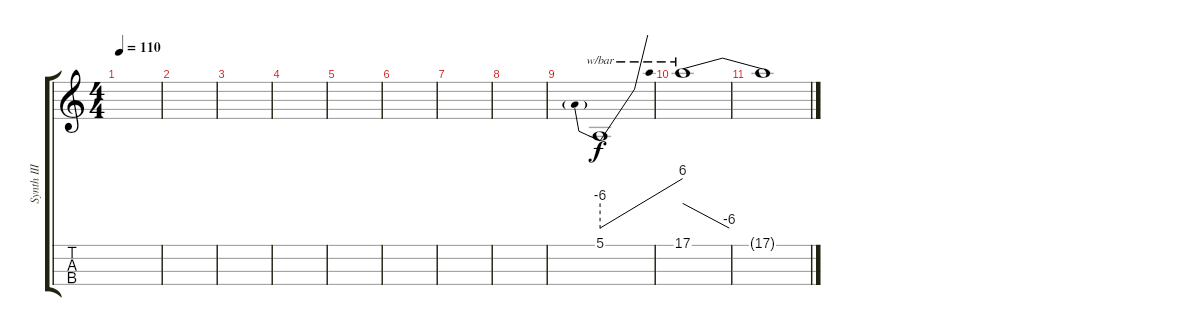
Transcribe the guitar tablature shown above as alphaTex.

\track ("Synth III" "Synth III") {instrument whistle}
\staff {score tabs}
\tuning (E4 B3 G3 D2) {hide}
\ts (4 4)
\tempo 110
\clef g2
\ks c
|
|
|
|
|
|
|
|
5.1.1{tbe (predivedive default 0 -24 60 24) volume 9 instrument lead3calliope} |
17.1.1{tbe (dive default 0 0 60 -24)} |
17.1{t}.1
